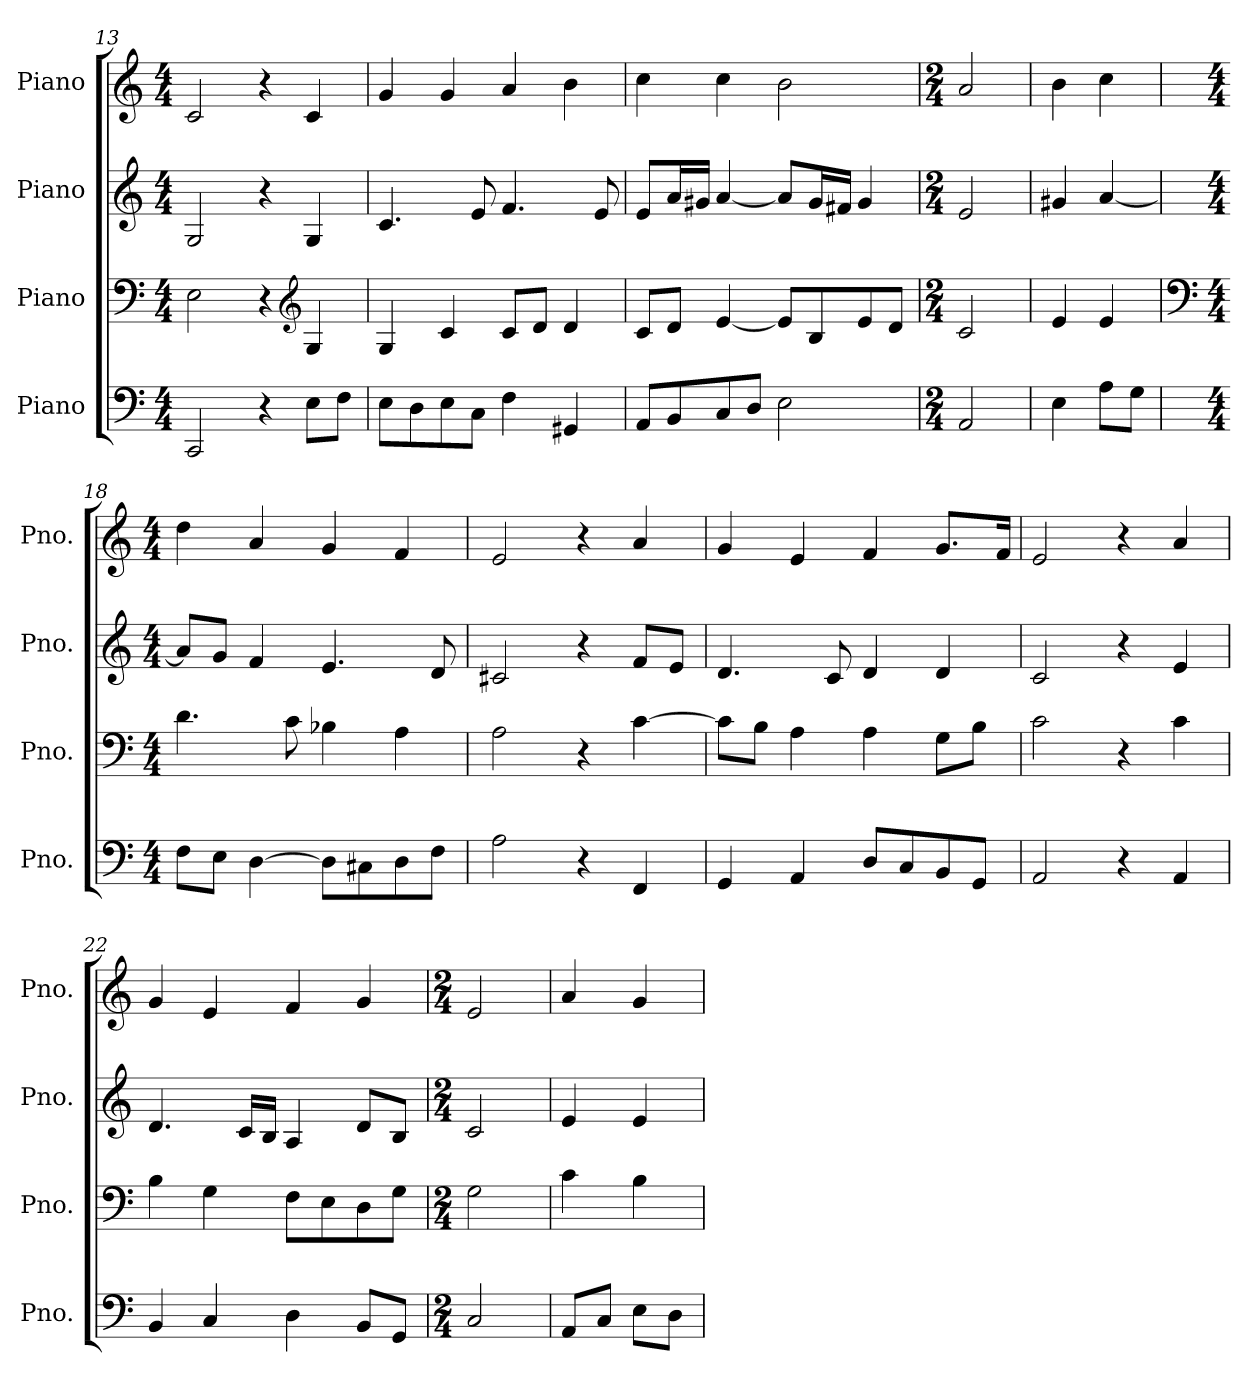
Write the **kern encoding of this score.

**kern	**kern	**kern	**kern
*part4	*part3	*part2	*part1
*staff4	*staff3	*staff2	*staff1
*I"Piano	*I"Piano	*I"Piano	*I"Piano
*I'Pno.	*I'Pno.	*I'Pno.	*I'Pno.
*clefF4	*clefF4	*clefG2	*clefG2
*k[]	*k[]	*k[]	*k[]
*M4/4	*M4/4	*M4/4	*M4/4
=13	=13	=13	=13
2CC/	2E\	2G/	2c/
4r	4r	4r	4r
*	*clefG2	*	*
8E\L	4G/	4G/	4c/
8F\J	.	.	.
=14	=14	=14	=14
8E\L	4G/	4.c/	4g/
8D\	.	.	.
8E\	4c/	.	4g/
8C\J	.	8e/	.
4F\	8c/L	4.f/	4a/
.	8d/J	.	.
4GG#X/	4d/	.	4b\
.	.	8e/	.
!!LO:PB:g=z
=15	=15	=15	=15
8AA/L	8c/L	8e/L	4cc\
8BB/	8d/J	16a/L	.
.	.	16g#X/JJ	.
8C/	[4e/	[4a/	4cc\
8D/J	.	.	.
2E\	8e/L]	8a/L]	2b\
.	8B/	16g#/L	.
.	.	16f#X/JJ	.
.	8e/	4g#/	.
.	8d/J	.	.
=16	=16	=16	=16
*M2/4	*M2/4	*M2/4	*M2/4
2AA/	2c/	2e/	2a/
=17	=17	=17	=17
4E\	4e/	4g#X/	4b\
8A\L	4e/	[4a/	4cc\
8G\J	.	.	.
=18	=18	=18	=18
*	*clefF4	*	*
*M4/4	*M4/4	*M4/4	*M4/4
8F\L	4.d\	8a/L]	4dd\
8E\J	.	8g/J	.
[4D\	.	4f/	4a/
.	8c\	.	.
8D\L]	4B-X\	4.e/	4g/
8C#X\	.	.	.
8D\	4A\	.	4f/
8F\J	.	8d/	.
=19	=19	=19	=19
2A\	2A\	2c#X/	2e/
4r	4r	4r	4r
4FF/	[4c\	8f/L	4a/
.	.	8e/J	.
!!LO:LB:g=z
=20	=20	=20	=20
4GG/	8c\L]	4.d/	4g/
.	8B\J	.	.
4AA/	4A\	.	4e/
.	.	8c/	.
8D/L	4A\	4d/	4f/
8C/	.	.	.
8BB/	8G\L	4d/	8.g/L
8GG/J	8B\J	.	.
.	.	.	16f/Jk
=21	=21	=21	=21
2AA/	2c\	2c/	2e/
4r	4r	4r	4r
4AA/	4c\	4e/	4a/
=22	=22	=22	=22
4BB/	4B\	4.d/	4g/
4C/	4G\	.	4e/
.	.	16c/LL	.
.	.	16B/JJ	.
4D\	8F\L	4A/	4f/
.	8E\	.	.
8BB/L	8D\	8d/L	4g/
8GG/J	8G\J	8B/J	.
=23	=23	=23	=23
*M2/4	*M2/4	*M2/4	*M2/4
2C/	2G\	2c/	2e/
=24	=24	=24	=24
8AA/L	4c\	4e/	4a/
8C/J	.	.	.
8E\L	4B\	4e/	4g/
8D\J	.	.	.
=	=	=	=
*-	*-	*-	*-
